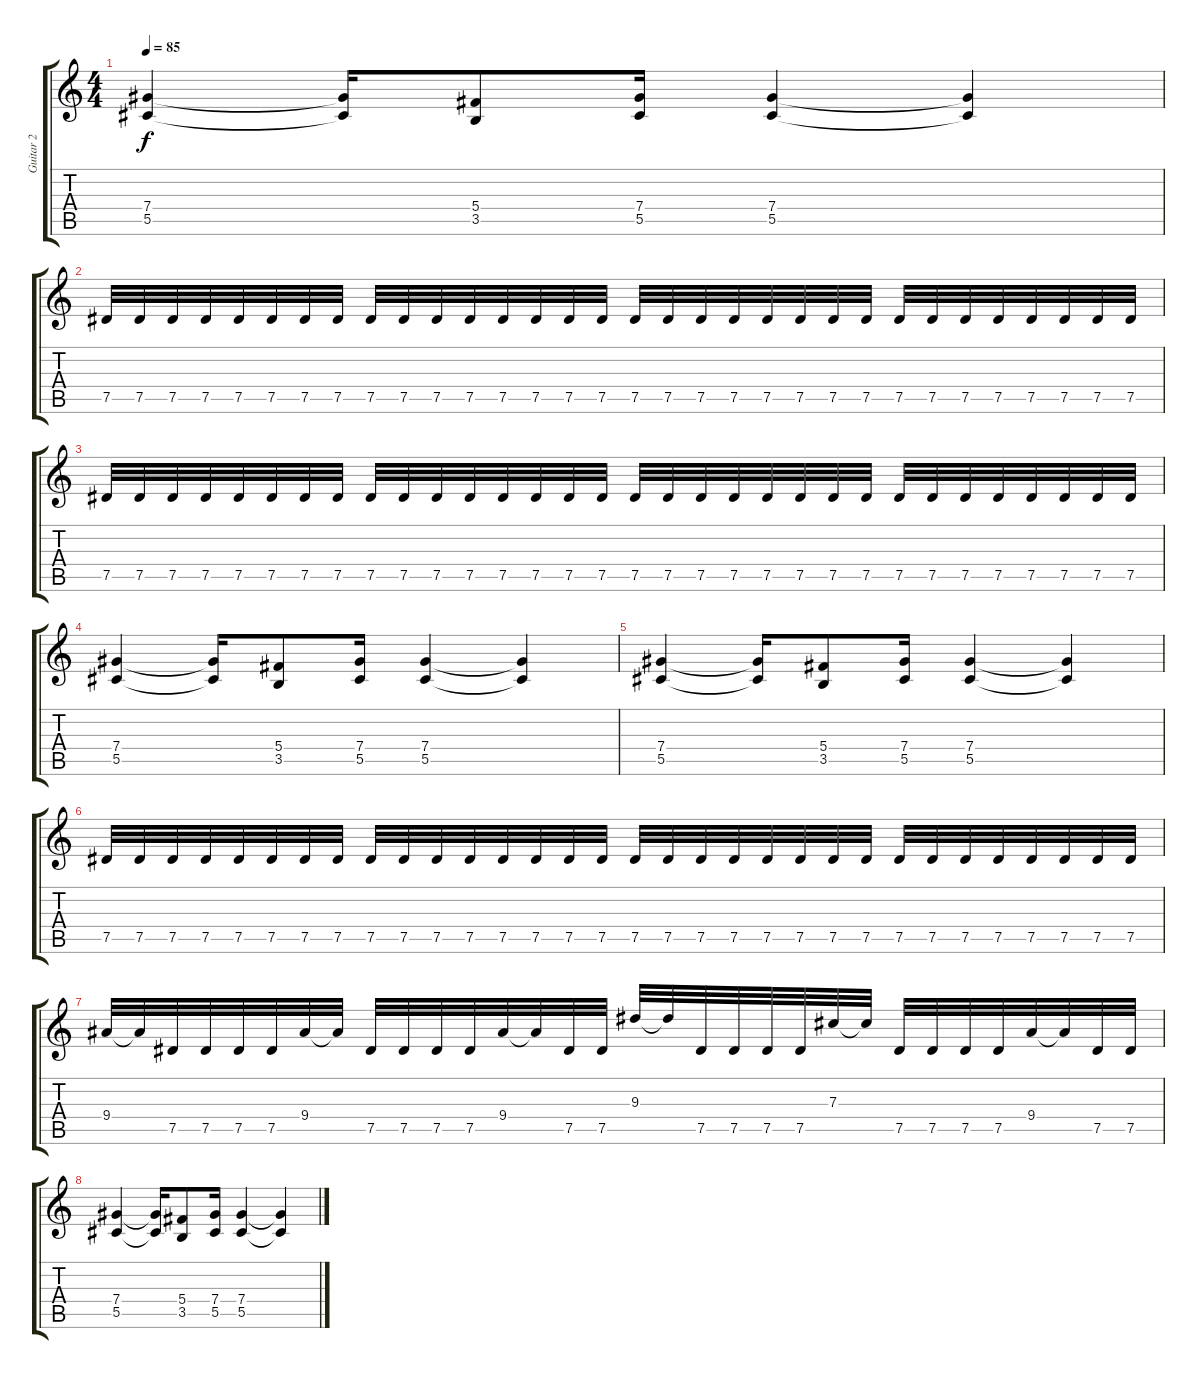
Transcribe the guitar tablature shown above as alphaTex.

\track ("Guitar 2" "Guitar 2") {instrument distortionguitar}
\staff {score tabs}
\tuning (Eb4 Bb3 Gb3 Db3 Ab2 Eb2) {hide}
\ts (4 4)
\tempo 85
\clef g2
\ks c
(7.4 5.5).4{dy f} (7.4{t} 5.5{t}).16 (5.4 3.5).8 (7.4 5.5).16 (7.4 5.5).4 (7.4{t} 5.5{t}).4 |
7.5.32 7.5.32 7.5.32 7.5.32 7.5.32 7.5.32 7.5.32 7.5.32 7.5.32 7.5.32 7.5.32 7.5.32 7.5.32 7.5.32 7.5.32 7.5.32 7.5.32 7.5.32 7.5.32 7.5.32 7.5.32 7.5.32 7.5.32 7.5.32 7.5.32 7.5.32 7.5.32 7.5.32 7.5.32 7.5.32 7.5.32 7.5.32 |
7.5.32 7.5.32 7.5.32 7.5.32 7.5.32 7.5.32 7.5.32 7.5.32 7.5.32 7.5.32 7.5.32 7.5.32 7.5.32 7.5.32 7.5.32 7.5.32 7.5.32 7.5.32 7.5.32 7.5.32 7.5.32 7.5.32 7.5.32 7.5.32 7.5.32 7.5.32 7.5.32 7.5.32 7.5.32 7.5.32 7.5.32 7.5.32 |
(7.4 5.5).4 (7.4{t} 5.5{t}).16 (5.4 3.5).8 (7.4 5.5).16 (7.4 5.5).4 (7.4{t} 5.5{t}).4 |
(7.4 5.5).4 (7.4{t} 5.5{t}).16 (5.4 3.5).8 (7.4 5.5).16 (7.4 5.5).4 (7.4{t} 5.5{t}).4 |
7.5.32 7.5.32 7.5.32 7.5.32 7.5.32 7.5.32 7.5.32 7.5.32 7.5.32 7.5.32 7.5.32 7.5.32 7.5.32 7.5.32 7.5.32 7.5.32 7.5.32 7.5.32 7.5.32 7.5.32 7.5.32 7.5.32 7.5.32 7.5.32 7.5.32 7.5.32 7.5.32 7.5.32 7.5.32 7.5.32 7.5.32 7.5.32 |
9.4.32 9.4{t}.32 7.5.32 7.5.32 7.5.32 7.5.32 9.4.32 9.4{t}.32 7.5.32 7.5.32 7.5.32 7.5.32 9.4.32 9.4{t}.32 7.5.32 7.5.32 9.3.32 9.3{t}.32 7.5.32 7.5.32 7.5.32 7.5.32 7.3.32 7.3{t}.32 7.5.32 7.5.32 7.5.32 7.5.32 9.4.32 9.4{t}.32 7.5.32 7.5.32 |
(7.4 5.5).4 (7.4{t} 5.5{t}).16 (5.4 3.5).8 (7.4 5.5).16 (7.4 5.5).4 (7.4{t} 5.5{t}).4
